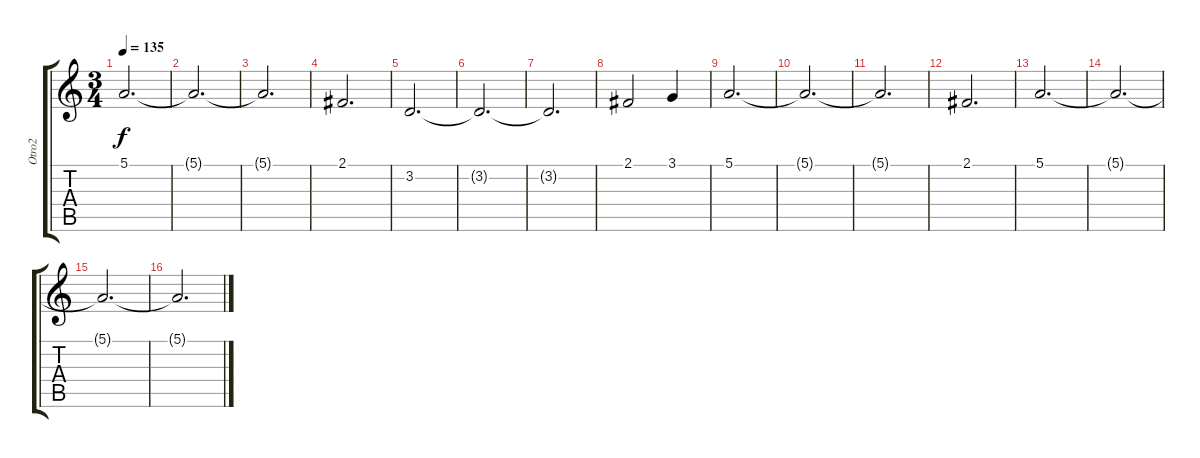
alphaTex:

\track ("Otro2" "Otro2") {instrument synthvoice}
\staff {score tabs}
\tuning (E4 B3 G3 D3 A2 E2) {hide}
\ts (3 4)
\tempo 135
\clef g2
\ks c
5.1.2{d dy f} |
5.1{t}.2{d} |
5.1{t}.2{d} |
2.1.2{d} |
3.2.2{d} |
3.2{t}.2{d} |
3.2{t}.2{d} |
2.1.2 3.1.4 |
5.1.2{d} |
5.1{t}.2{d} |
5.1{t}.2{d} |
2.1.2{d} |
5.1.2{d volume 0} |
5.1{t}.2{d} |
5.1{t}.2{d} |
5.1{t}.2{d}
